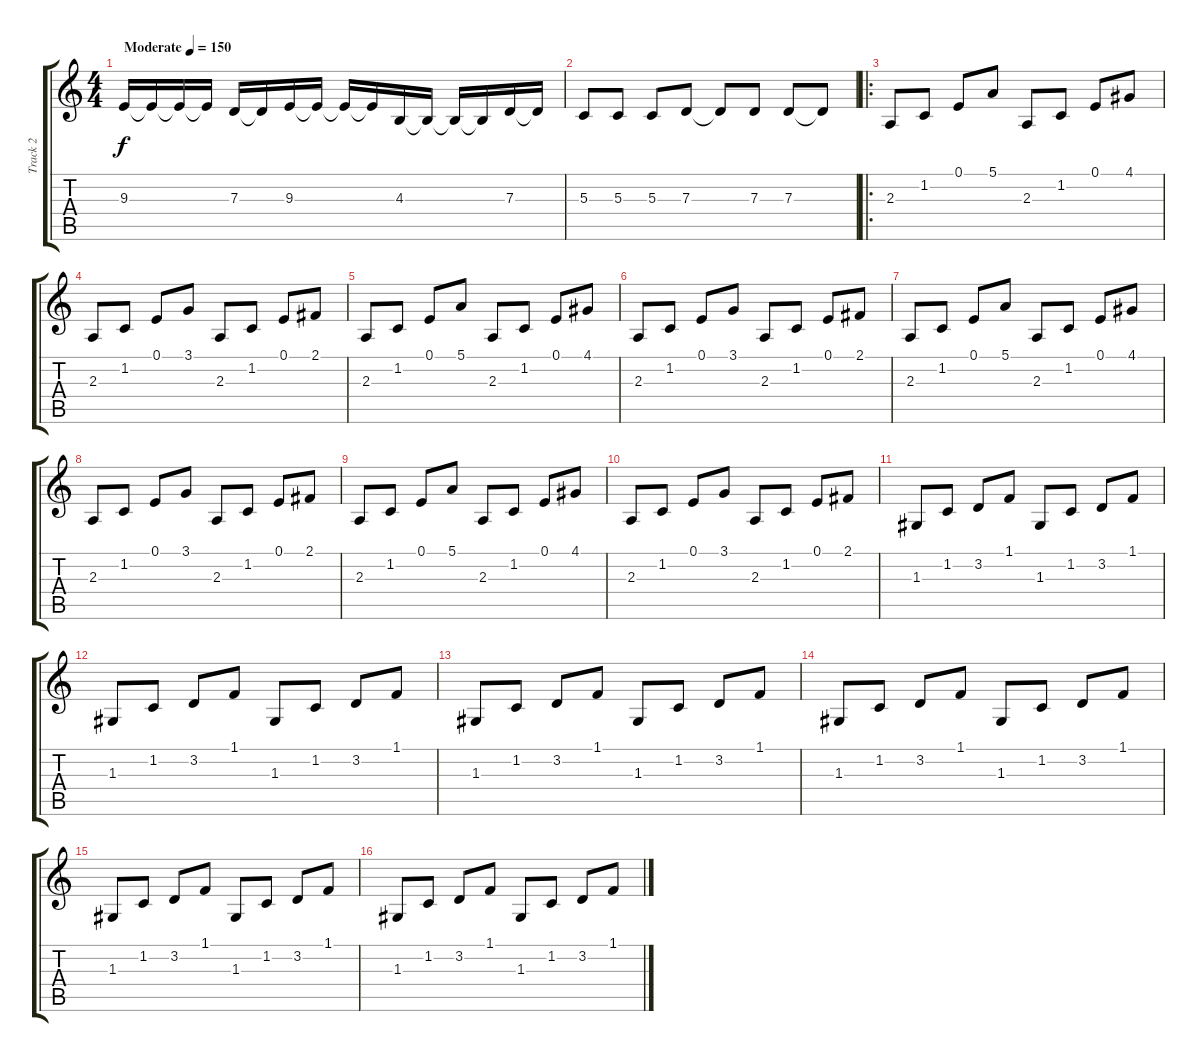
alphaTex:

\track ("Track 2" "Track 2") {instrument lead5charang}
\staff {score tabs}
\tuning (E4 B3 G3 D3 A2 E2) {hide}
\ts (4 4)
\tempo (150 "Moderate")
\clef g2
\ks c
9.3.16{dy f instrument lead5charang} 9.3{t}.16 9.3{t}.16 9.3{t}.16 7.3.16 7.3{t}.16 9.3.16 9.3{t}.16 9.3{t}.16 9.3{t}.16 4.3.16 4.3{t}.16 4.3{t}.16 4.3{t}.16 7.3.16 7.3{t}.16 |
5.3.8 5.3.8 5.3.8 7.3.8 7.3{t}.8 7.3.8 7.3.8 7.3{t}.8 |
\ro
2.3.8 1.2.8 0.1.8 5.1.8 2.3.8 1.2.8 0.1.8 4.1.8 |
2.3.8 1.2.8 0.1.8 3.1.8 2.3.8 1.2.8 0.1.8 2.1.8 |
2.3.8 1.2.8 0.1.8 5.1.8 2.3.8 1.2.8 0.1.8 4.1.8 |
2.3.8 1.2.8 0.1.8 3.1.8 2.3.8 1.2.8 0.1.8 2.1.8 |
2.3.8 1.2.8 0.1.8 5.1.8 2.3.8 1.2.8 0.1.8 4.1.8 |
2.3.8 1.2.8 0.1.8 3.1.8 2.3.8 1.2.8 0.1.8 2.1.8 |
2.3.8 1.2.8 0.1.8 5.1.8 2.3.8 1.2.8 0.1.8 4.1.8 |
2.3.8 1.2.8 0.1.8 3.1.8 2.3.8 1.2.8 0.1.8 2.1.8 |
1.3.8 1.2.8 3.2.8 1.1.8 1.3.8 1.2.8 3.2.8 1.1.8 |
1.3.8 1.2.8 3.2.8 1.1.8 1.3.8 1.2.8 3.2.8 1.1.8 |
1.3.8 1.2.8 3.2.8 1.1.8 1.3.8 1.2.8 3.2.8 1.1.8 |
1.3.8 1.2.8 3.2.8 1.1.8 1.3.8 1.2.8 3.2.8 1.1.8 |
1.3.8 1.2.8 3.2.8 1.1.8 1.3.8 1.2.8 3.2.8 1.1.8 |
1.3.8 1.2.8 3.2.8 1.1.8 1.3.8 1.2.8 3.2.8 1.1.8
